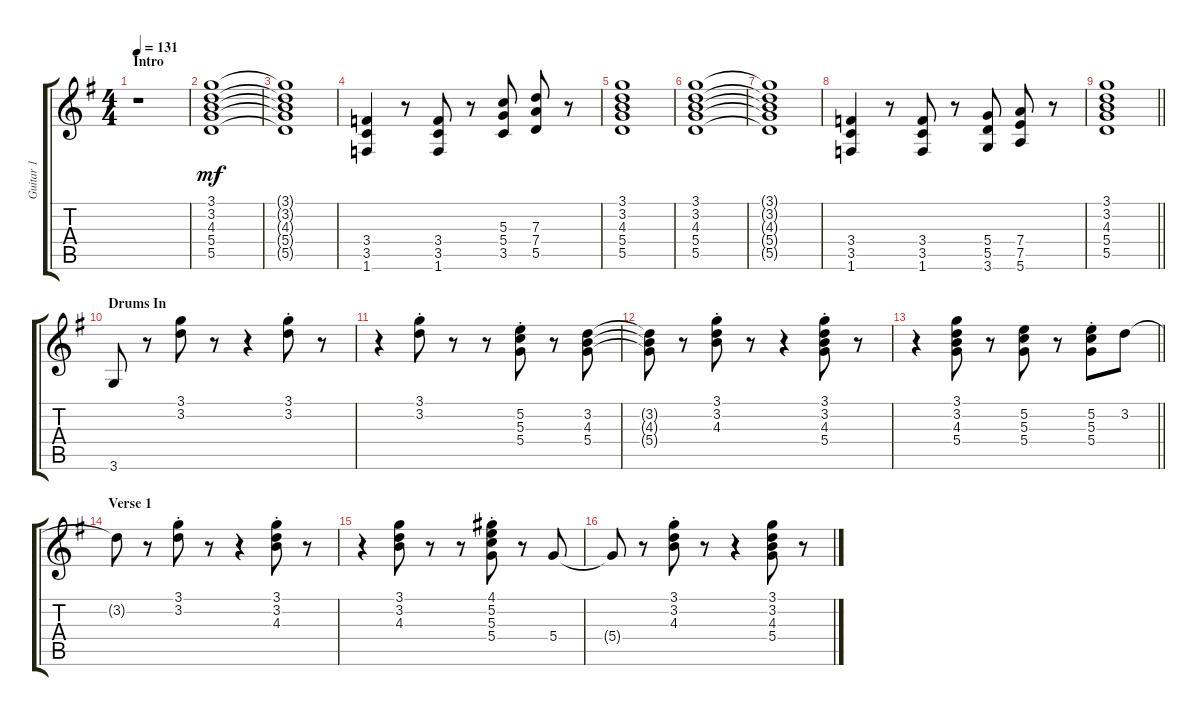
\track ("Guitar 1" "Guitar 1") {instrument overdrivenguitar}
\staff {score tabs}
\tuning (E4 B3 G3 D3 A2 E2) {hide}
\ts (4 4)
\section ("" "Intro")
\tempo 131
\clef g2
\ks g
r.1{dy mf instrument overdrivenguitar} |
(3.1 3.2 4.3 5.4 5.5).1 |
(3.1{t} 3.2{t} 4.3{t} 5.4{t} 5.5{t}).1 |
(3.4 3.5 1.6).4 r.8 (3.4 3.5 1.6).8 r.8 (5.3 5.4 3.5).8 (7.3 7.4 5.5).8 r.8 |
(3.1 3.2 4.3 5.4 5.5).1 |
(3.1 3.2 4.3 5.4 5.5).1 |
(3.1{t} 3.2{t} 4.3{t} 5.4{t} 5.5{t}).1 |
(3.4 3.5 1.6).4 r.8 (3.4 3.5 1.6).8 r.8 (5.4 5.5 3.6).8 (7.4 7.5 5.6).8 r.8 |
\barLineRight lightlight
(3.1 3.2 4.3 5.4 5.5).1 |
\section ("" "Drums In")
3.6.8{volume 6} r.8 (3.1 3.2).8 r.8 r.4 (3.1{st} 3.2{st}).8 r.8 |
r.4 (3.1{st} 3.2{st}).8 r.8 r.8 (5.2{st} 5.3{st} 5.4{st}).8 r.8 (3.2 4.3 5.4).8 |
(3.2{t} 4.3{t} 5.4{t}).8 r.8 (3.1{st} 3.2{st} 4.3{st}).8 r.8 r.4 (3.1{st} 3.2{st} 4.3{st} 5.4{st}).8 r.8 |
\barLineRight lightlight
r.4 (3.1 3.2 4.3 5.4).8 r.8 (5.2 5.3 5.4).8 r.8 (5.2{st} 5.3{st} 5.4{st}).8 3.2.8 |
\section ("" "Verse 1")
3.2{t}.8 r.8 (3.1{st} 3.2{st}).8 r.8 r.4 (3.1{st} 3.2{st} 4.3{st}).8 r.8 |
r.4 (3.1 3.2 4.3).8 r.8 r.8 (4.1{st} 5.2{st} 5.3{st} 5.4{st}).8 r.8 5.4.8 |
5.4{t}.8 r.8 (3.1{st} 3.2{st} 4.3{st}).8 r.8 r.4 (3.1 3.2 4.3 5.4).8 r.8
